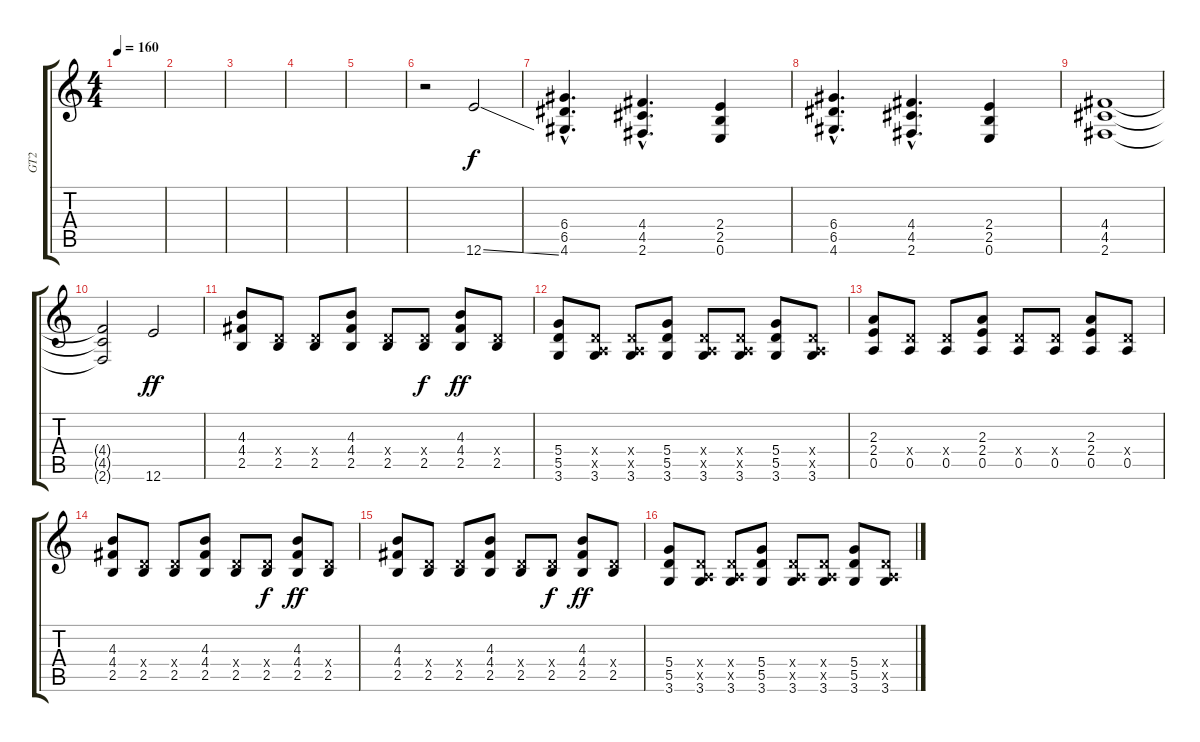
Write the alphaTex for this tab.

\track ("GT2" "GT2") {instrument distortionguitar}
\staff {score tabs}
\tuning (E4 B3 G3 D3 A2 E2) {hide}
\ts (4 4)
\tempo 160
\clef g2
\ks c
|
|
|
|
|
r.2 12.6{ss}.2 |
(6.4{hac} 6.5{hac} 4.6{hac}).4{d} (4.4{hac} 4.5{hac} 2.6{hac}).4{d} (2.4 2.5 0.6).4 |
(6.4{hac} 6.5{hac} 4.6{hac}).4{d} (4.4{hac} 4.5{hac} 2.6{hac}).4{d} (2.4 2.5 0.6).4 |
(4.4 4.5 2.6).1 |
(4.4{t} 4.5{t} 2.6{t}).2{dy f} 12.6.2{dy ff} |
(4.3 4.4 2.5).8 (0.4{x} 2.5).8 (0.4{x} 2.5).8 (4.3 4.4 2.5).8 (0.4{x} 2.5).8 (0.4{x} 2.5).8{dy f} (4.3 4.4 2.5).8{dy ff} (0.4{x} 2.5).8 |
(5.4 5.5 3.6).8 (0.4{x} 0.5{x} 3.6).8 (0.4{x} 0.5{x} 3.6).8 (5.4 5.5 3.6).8 (0.4{x} 0.5{x} 3.6).8 (0.4{x} 0.5{x} 3.6).8 (5.4 5.5 3.6).8 (0.4{x} 0.5{x} 3.6).8 |
(2.3 2.4 0.5).8 (0.4{x} 0.5).8 (0.4{x} 0.5).8 (2.3 2.4 0.5).8 (0.4{x} 0.5).8 (0.4{x} 0.5).8 (2.3 2.4 0.5).8 (0.4{x} 0.5).8 |
(4.3 4.4 2.5).8 (0.4{x} 2.5).8 (0.4{x} 2.5).8 (4.3 4.4 2.5).8 (0.4{x} 2.5).8 (0.4{x} 2.5).8{dy f} (4.3 4.4 2.5).8{dy ff} (0.4{x} 2.5).8 |
(4.3 4.4 2.5).8 (0.4{x} 2.5).8 (0.4{x} 2.5).8 (4.3 4.4 2.5).8 (0.4{x} 2.5).8 (0.4{x} 2.5).8{dy f} (4.3 4.4 2.5).8{dy ff} (0.4{x} 2.5).8 |
(5.4 5.5 3.6).8 (0.4{x} 0.5{x} 3.6).8 (0.4{x} 0.5{x} 3.6).8 (5.4 5.5 3.6).8 (0.4{x} 0.5{x} 3.6).8 (0.4{x} 0.5{x} 3.6).8 (5.4 5.5 3.6).8 (0.4{x} 0.5{x} 3.6).8
